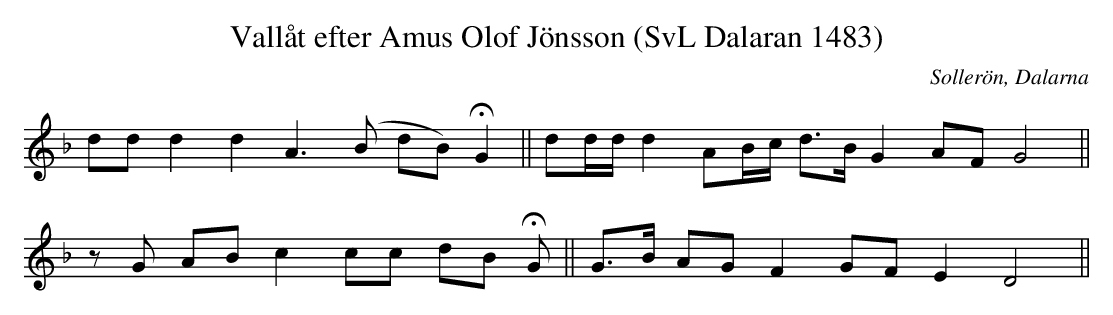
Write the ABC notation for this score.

X:1
T:Vallåt efter Amus Olof Jönsson (SvL Dalaran 1483)
M:
O:Sollerön, Dalarna
L:1/8
K:Dm
dd d2 d2 A3 (B dB) HG2|| dd/d/ d2 AB/c/ d>B G2 AF G4||
zG AB c2 cc dB HG|| G>B AG F2 GF E2 D4||
